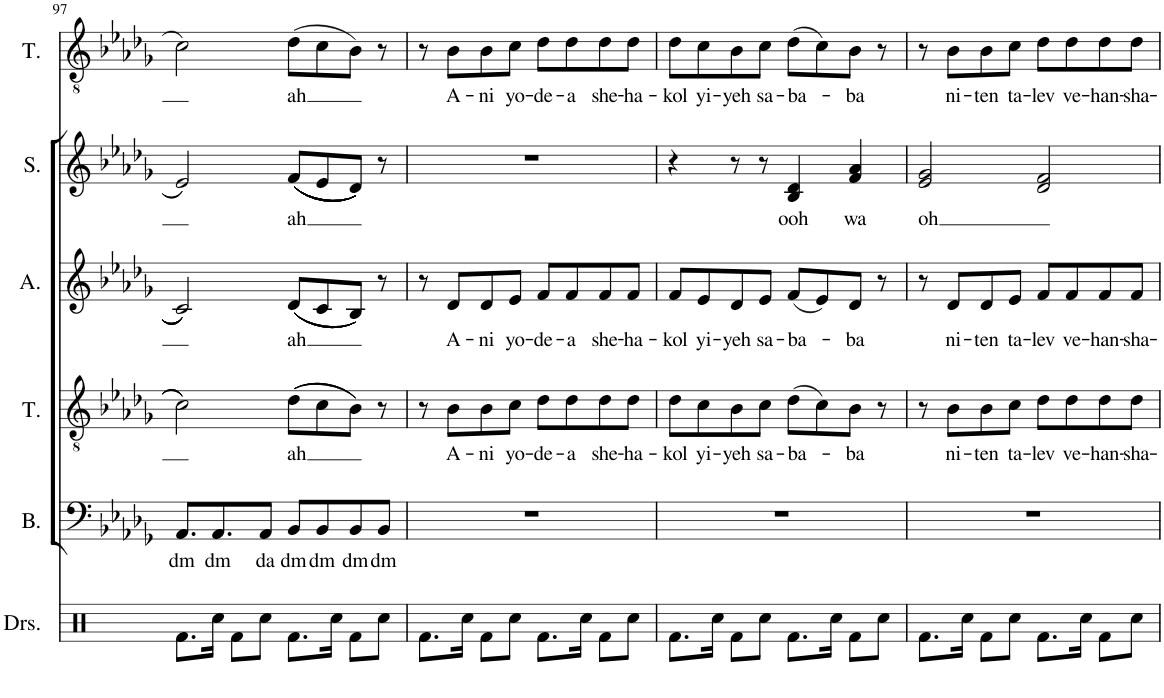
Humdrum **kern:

**kern	**kern	**text	**kern	**text	**kern	**text	**kern	**text	**kern	**text
*part6	*part5	*part5	*part4	*part4	*part3	*part3	*part2	*part2	*part1	*part1
*staff6	*staff5	*staff5	*staff4	*staff4	*staff3	*staff3	*staff2	*staff2	*staff1	*staff1
*I"Drumset	*I"Bass	*	*I"Tenor	*	*I"Alto	*	*I"Soprano	*	*I"Tenor	*
*I'Drs.	*I'B.	*	*I'T.	*	*I'A.	*	*I'S.	*	*I'T.	*
!!LO:PB:g=z
*clefX	*clefF4	*	*clefGv2	*	*clefG2	*	*clefG2	*	*clefGv2	*
*k[]	*k[b-e-a-d-g-]	*	*k[b-e-a-d-g-]	*	*k[b-e-a-d-g-]	*	*k[b-e-a-d-g-]	*	*k[b-e-a-d-g-]	*
*M4/4	*M4/4	*	*M4/4	*	*M4/4	*	*M4/4	*	*M4/4	*
=97	=97	=97	=97	=97	=97	=97	=97	=97	=97	=97
!	!	!LO:LY:b	!	!	!	!	!	!	!	!
8.Rf\L	8.AA-/L	dm	2c\	.	2c/	.	2e-/	.	2c\	.
!	!	!LO:LY:b	!	!	!	!	!	!	!	!
16Rcc\Jk	8.AA-/	dm	.	.	.	.	.	.	.	.
8Rf\L	.	.	.	.	.	.	.	.	.	.
!	!	!LO:LY:b	!	!	!	!	!	!	!	!
8Rcc\J	8AA-/J	da	.	.	.	.	.	.	.	.
!	!	!LO:LY:b	!	!LO:LY:b	!	!LO:LY:b	!	!LO:LY:b	!	!LO:LY:b
8.Rf\L	8BB-/L	dm	(((8d-\L	ah	((((((8d-/L	ah	((((((((8f/L	ah	(8d-\L	ah
!	!	!LO:LY:b	!	!	!	!	!	!	!	!
.	8BB-/	dm	8c\	.	8c/	.	8e-/	.	8c\	.
16Rcc\Jk	.	.	.	.	.	.	.	.	.	.
!	!	!LO:LY:b	!	!	!	!	!	!	!	!
8Rf\L	8BB-/	dm	8B-\J)))	.	8B-/J))))))	.	8d-/J))))))))	.	8B-\J)	.
!	!	!LO:LY:b	!	!	!	!	!	!	!	!
8Rcc\J	8BB-/J	dm	8r	.	8r	.	8r	.	8r	.
=98	=98	=98	=98	=98	=98	=98	=98	=98	=98	=98
8.Rf\L	1r	.	8r	.	8r	.	1r	.	8r	.
!	!	!	!	!LO:LY:b	!	!LO:LY:b	!	!	!	!LO:LY:b
.	.	.	8B-\L	A-	8d-/L	A-	.	.	8B-\L	A-
16Rcc\Jk	.	.	.	.	.	.	.	.	.	.
!	!	!	!	!LO:LY:b	!	!LO:LY:b	!	!	!	!LO:LY:b
8Rf\L	.	.	8B-\	-ni	8d-/	-ni	.	.	8B-\	-ni
!	!	!	!	!LO:LY:b	!	!LO:LY:b	!	!	!	!LO:LY:b
8Rcc\J	.	.	8c\J	yo-	8e-/J	yo-	.	.	8c\J	yo-
!	!	!	!	!LO:LY:b	!	!LO:LY:b	!	!	!	!LO:LY:b
8.Rf\L	.	.	8d-\L	-de-	8f/L	-de-	.	.	8d-\L	-de-
!	!	!	!	!LO:LY:b	!	!LO:LY:b	!	!	!	!LO:LY:b
.	.	.	8d-\	-a	8f/	-a	.	.	8d-\	-a
16Rcc\Jk	.	.	.	.	.	.	.	.	.	.
!	!	!	!	!LO:LY:b	!	!LO:LY:b	!	!	!	!LO:LY:b
8Rf\L	.	.	8d-\	she-	8f/	she-	.	.	8d-\	she-
!	!	!	!	!LO:LY:b	!	!LO:LY:b	!	!	!	!LO:LY:b
8Rcc\J	.	.	8d-\J	-ha-	8f/J	-ha-	.	.	8d-\J	-ha-
=99	=99	=99	=99	=99	=99	=99	=99	=99	=99	=99
!	!	!	!	!LO:LY:b	!	!LO:LY:b	!	!	!	!LO:LY:b
8.Rf\L	1r	.	8d-\L	-kol	8f/L	-kol	4r	.	8d-\L	-kol
!	!	!	!	!LO:LY:b	!	!LO:LY:b	!	!	!	!LO:LY:b
.	.	.	8c\	yi-	8e-/	yi-	.	.	8c\	yi-
16Rcc\Jk	.	.	.	.	.	.	.	.	.	.
!	!	!	!	!LO:LY:b	!	!LO:LY:b	!	!	!	!LO:LY:b
8Rf\L	.	.	8B-\	yeh	8d-/	yeh	8r	.	8B-\	yeh
!	!	!	!	!LO:LY:b	!	!LO:LY:b	!	!	!	!LO:LY:b
8Rcc\J	.	.	8c\J	sa-	8e-/J	sa-	8r	.	8c\J	sa-
!	!	!	!	!LO:LY:b	!	!LO:LY:b	!	!LO:LY:b	!	!LO:LY:b
8.Rf\L	.	.	(8d-\L	-ba-	(8f/L	-ba-	4B-/ 4d-/	ooh	(8d-\L	-ba-
.	.	.	8c\)	.	8e-/)	.	.	.	8c\)	.
16Rcc\Jk	.	.	.	.	.	.	.	.	.	.
!	!	!	!	!LO:LY:b	!	!LO:LY:b	!	!LO:LY:b	!	!LO:LY:b
8Rf\L	.	.	8B-\J	-ba	8d-/J	-ba	4f/ 4a-/	wa	8B-\J	-ba
8Rcc\J	.	.	8r	.	8r	.	.	.	8r	.
=100	=100	=100	=100	=100	=100	=100	=100	=100	=100	=100
!	!	!	!	!	!	!	!	!LO:LY:b	!	!
8.Rf\L	1r	.	8r	.	8r	.	2e-/ 2g-/	oh	8r	.
!	!	!	!	!LO:LY:b	!	!LO:LY:b	!	!	!	!LO:LY:b
.	.	.	8B-\L	ni-	8d-/L	ni-	.	.	8B-\L	ni-
16Rcc\Jk	.	.	.	.	.	.	.	.	.	.
!	!	!	!	!LO:LY:b	!	!LO:LY:b	!	!	!	!LO:LY:b
8Rf\L	.	.	8B-\	-ten	8d-/	-ten	.	.	8B-\	-ten
!	!	!	!	!LO:LY:b	!	!LO:LY:b	!	!	!	!LO:LY:b
8Rcc\J	.	.	8c\J	ta-	8e-/J	ta-	.	.	8c\J	ta-
!	!	!	!	!LO:LY:b	!	!LO:LY:b	!	!	!	!LO:LY:b
8.Rf\L	.	.	8d-\L	-lev	8f/L	-lev	2d-/ 2f/	.	8d-\L	-lev
!	!	!	!	!LO:LY:b	!	!LO:LY:b	!	!	!	!LO:LY:b
.	.	.	8d-\	ve-	8f/	ve-	.	.	8d-\	ve-
16Rcc\Jk	.	.	.	.	.	.	.	.	.	.
!	!	!	!	!LO:LY:b	!	!LO:LY:b	!	!	!	!LO:LY:b
8Rf\L	.	.	8d-\	-han-	8f/	-han-	.	.	8d-\	-han-
!	!	!	!	!LO:LY:b	!	!LO:LY:b	!	!	!	!LO:LY:b
8Rcc\J	.	.	8d-\J	-sha-	8f/J	-sha-	.	.	8d-\J	-sha-
=	=	=	=	=	=	=	=	=	=	=
*-	*-	*-	*-	*-	*-	*-	*-	*-	*-	*-
